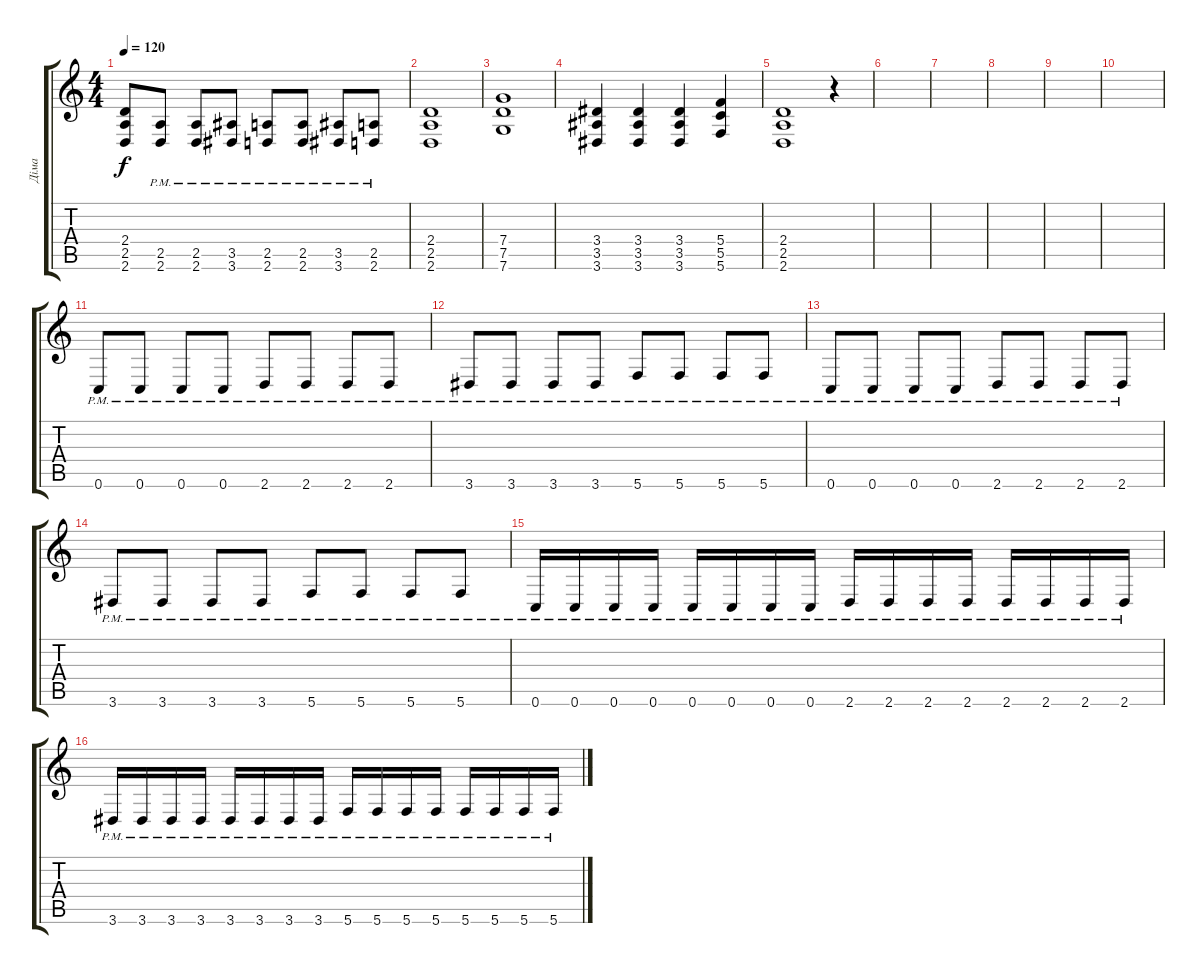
\track ("Діма" "Діма") {instrument overdrivenguitar}
\staff {score tabs}
\tuning (D4 A3 F3 C3 G2 C2) {hide}
\ts (4 4)
\tempo 120
\clef g2
\ks c
(2.4 2.5 2.6).8{dy f} (2.5{pm} 2.6{pm}).8 (2.5{pm} 2.6{pm}).8 (3.5{pm} 3.6{pm}).8 (2.5{pm} 2.6{pm}).8 (2.5{pm} 2.6{pm}).8 (3.5{pm} 3.6{pm}).8 (2.5{pm} 2.6{pm}).8 |
(2.4 2.5 2.6).1 |
(7.4 7.5 7.6).1 |
(3.4 3.5 3.6).4 (3.4 3.5 3.6).4 (3.4 3.5 3.6).4 (5.4 5.5 5.6).4 |
(2.4 2.5 2.6).1 r.4 |
|
|
|
|
|
0.6{pm}.8 0.6{pm}.8 0.6{pm}.8 0.6{pm}.8 2.6{pm}.8 2.6{pm}.8 2.6{pm}.8 2.6{pm}.8 |
3.6{pm}.8 3.6{pm}.8 3.6{pm}.8 3.6{pm}.8 5.6{pm}.8 5.6{pm}.8 5.6{pm}.8 5.6{pm}.8 |
0.6{pm}.8 0.6{pm}.8 0.6{pm}.8 0.6{pm}.8 2.6{pm}.8 2.6{pm}.8 2.6{pm}.8 2.6{pm}.8 |
3.6{pm}.8 3.6{pm}.8 3.6{pm}.8 3.6{pm}.8 5.6{pm}.8 5.6{pm}.8 5.6{pm}.8 5.6{pm}.8 |
0.6{pm}.16 0.6{pm}.16 0.6{pm}.16 0.6{pm}.16 0.6{pm}.16 0.6{pm}.16 0.6{pm}.16 0.6{pm}.16 2.6{pm}.16 2.6{pm}.16 2.6{pm}.16 2.6{pm}.16 2.6{pm}.16 2.6{pm}.16 2.6{pm}.16 2.6{pm}.16 |
3.6{pm}.16 3.6{pm}.16 3.6{pm}.16 3.6{pm}.16 3.6{pm}.16 3.6{pm}.16 3.6{pm}.16 3.6{pm}.16 5.6{pm}.16 5.6{pm}.16 5.6{pm}.16 5.6{pm}.16 5.6{pm}.16 5.6{pm}.16 5.6{pm}.16 5.6{pm}.16
